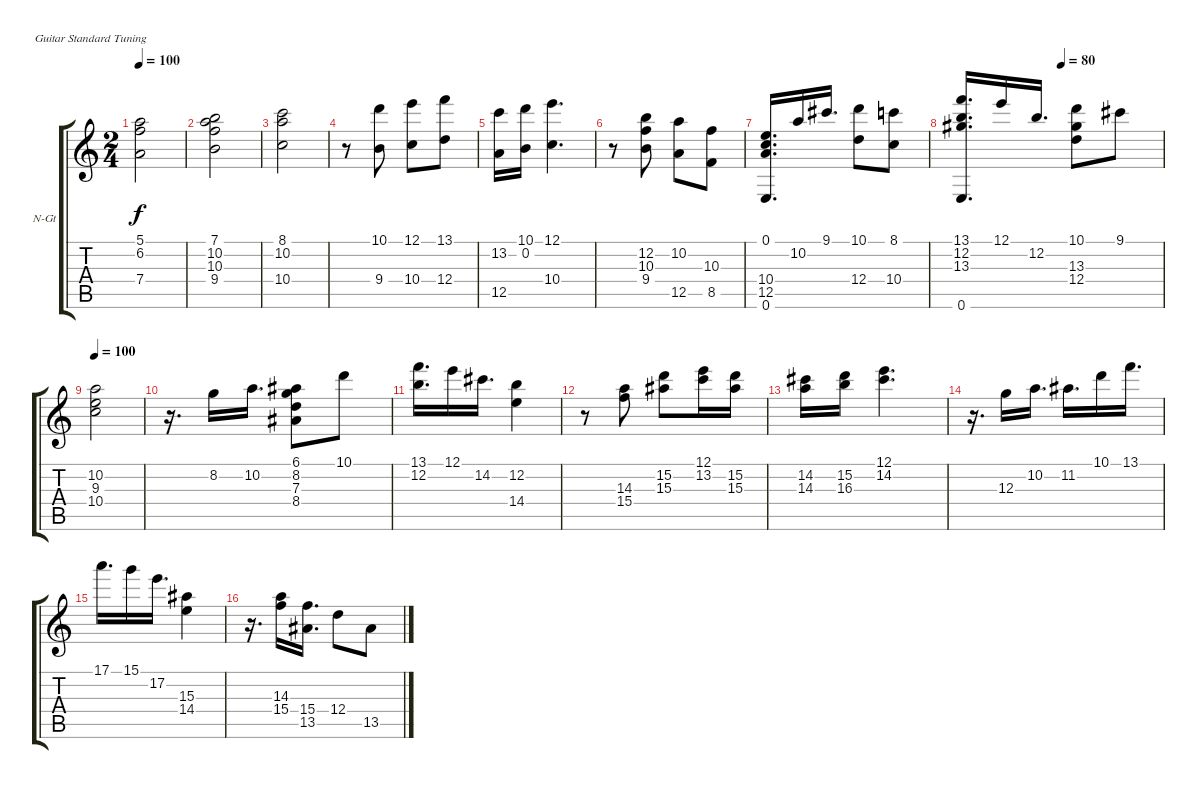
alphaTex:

\bracketExtendMode groupsimilarinstruments
\firstSystemTrackNameOrientation horizontal
\otherSystemsTrackNameOrientation horizontal
\track ("1st guitar" "N-Gt") {instrument acousticguitarnylon}
\staff {score tabs}
\tuning (E4 B3 G3 D3 A2 E2)
\ts (2 4)
\tempo 100
\clef g2
\ks c
(5.1 6.2 7.4).2{dy f} |
(7.1 10.2 10.3 9.4).2 |
(8.1 10.2 10.4).2 |
r.8 (10.1 9.4).8 (12.1 10.4).8 (13.1 12.4).8 |
(13.2 12.5).16 (10.1 0.2).16 (12.1 10.4).4{d} |
r.8 (12.2 10.3 9.4).8 (10.2 12.5).8 (10.3 8.5).8 |
(0.1 10.4 12.5 0.6).16{d} 10.2.16 9.1.16{d} (10.1 12.4).8 (8.1 10.4).8 |
\tempo (80 0.5)
(13.1 12.2 13.3 0.6).16{d} 12.1.16 12.2.16{d} (10.1 13.3 12.4).8 9.1.8 |
\tempo 100
(10.2 9.3 10.4).2 |
r.16{d} 8.2.16 10.2.16{d} (6.1 8.2 7.3 8.4).8 10.1.8 |
(13.1 12.2).16{d} 12.1.16 14.2.16{d} (12.2 14.4).4 |
r.8 (14.3 15.4).8 (15.2 15.3).8 (12.1 13.2).16 (15.2 15.3).16 |
(14.2 14.3).16 (15.2 16.3).16 (12.1 14.2).4{d} |
r.16{d} 12.3.16 10.2.16{d} 11.2.16{d} 10.1.16 13.1.16{d} |
17.1.16{d} 15.1.16 17.2.16{d} (15.3 14.4).4 |
r.16{d} (14.3 15.4).16 (15.4 13.5).16{d} 12.4.8 13.5.8
